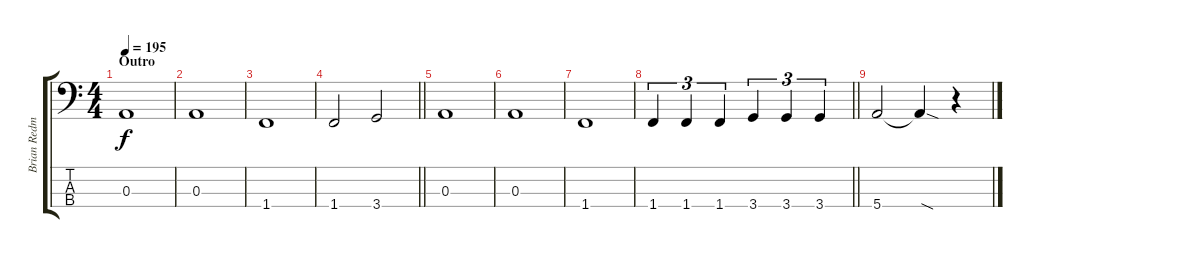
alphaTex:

\track ("Brian Redman" "Brian Redm") {instrument electricbassfinger}
\staff {score tabs}
\tuning (G2 D2 A1 E1) {hide}
\ts (4 4)
\section ("" "Outro")
\tempo 195
\clef f4
\ks c
0.3.1{dy f} |
0.3.1 |
1.4.1 |
\barLineRight lightlight
1.4.2 3.4.2 |
0.3.1 |
0.3.1 |
1.4.1 |
\barLineRight lightlight
1.4.4{tu (3 2)} 1.4.4{tu (3 2)} 1.4.4{tu (3 2)} 3.4.4{tu (3 2)} 3.4.4{tu (3 2)} 3.4.4{tu (3 2)} |
5.4.2 5.4{sod t}.4 r.4
